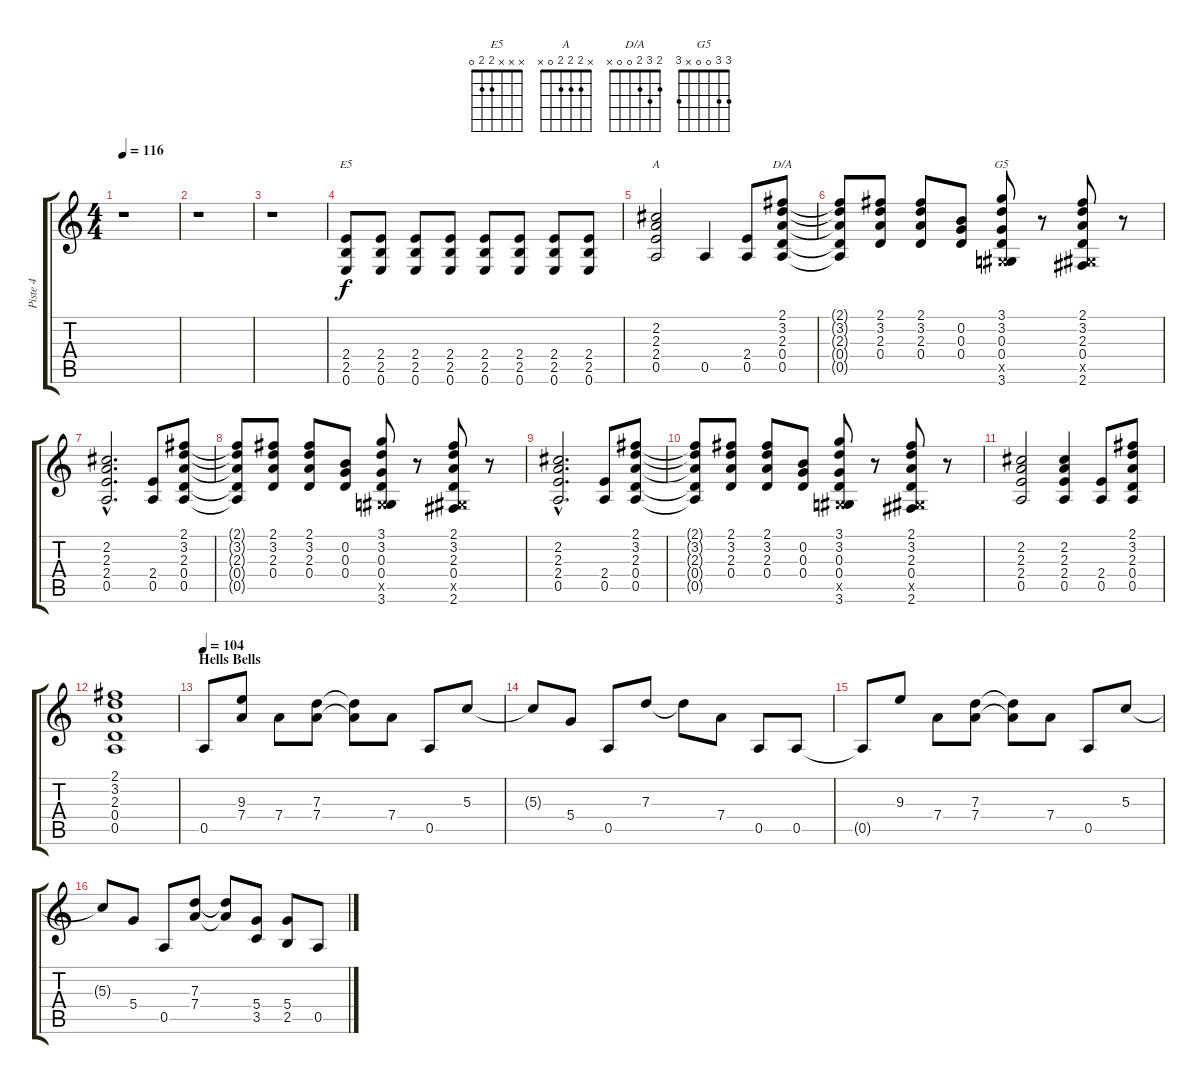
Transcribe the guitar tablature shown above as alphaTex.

\track ("Piste 4" "Piste 4") {instrument distortionguitar}
\staff {score tabs}
\tuning (E4 B3 G3 D3 A2 E2) {hide}
\chord ("E5" x x x 2 2 0)
\chord ("A" x 2 2 2 0 x)
\chord ("D/A" 2 3 2 0 0 x)
\chord ("G5" 3 3 0 0 x 3)
\ts (4 4)
\tempo 116
\clef g2
\ks c
r.1{dy f} |
r.1 |
r.1 |
(2.4 2.5 0.6).8{ch "E5"} (2.4 2.5 0.6).8 (2.4 2.5 0.6).8 (2.4 2.5 0.6).8 (2.4 2.5 0.6).8 (2.4 2.5 0.6).8 (2.4 2.5 0.6).8 (2.4 2.5 0.6).8 |
(2.2 2.3 2.4 0.5).2{ch "A"} 0.5.4 (2.4 0.5).8 (2.1 3.2 2.3 0.4 0.5).8{ch "D/A"} |
(2.1{t} 3.2{t} 2.3{t} 0.4{t} 0.5{t}).8 (2.1 3.2 2.3 0.4).8 (2.1 3.2 2.3 0.4).8 (0.2 0.3 0.4).8 (3.1 3.2 0.3 0.4 -1.5{x} 3.6).8{ch "G5"} r.8 (2.1 3.2 2.3 0.4 -1.5{x} 2.6).8 r.8 |
(2.2{hac} 2.3{hac} 2.4{hac} 0.5{hac}).2{d} (2.4 0.5).8 (2.1 3.2 2.3 0.4 0.5).8 |
(2.1{t} 3.2{t} 2.3{t} 0.4{t} 0.5{t}).8 (2.1 3.2 2.3 0.4).8 (2.1 3.2 2.3 0.4).8 (0.2 0.3 0.4).8 (3.1 3.2 0.3 0.4 -1.5{x} 3.6).8 r.8 (2.1 3.2 2.3 0.4 -1.5{x} 2.6).8 r.8 |
(2.2{hac} 2.3{hac} 2.4{hac} 0.5{hac}).2{d} (2.4 0.5).8 (2.1 3.2 2.3 0.4 0.5).8 |
(2.1{t} 3.2{t} 2.3{t} 0.4{t} 0.5{t}).8 (2.1 3.2 2.3 0.4).8 (2.1 3.2 2.3 0.4).8 (0.2 0.3 0.4).8 (3.1 3.2 0.3 0.4 -1.5{x} 3.6).8 r.8 (2.1 3.2 2.3 0.4 -1.5{x} 2.6).8 r.8 |
(2.2 2.3 2.4 0.5).2 (2.2 2.3 2.4 0.5).4 (2.4 0.5).8 (2.1 3.2 2.3 0.4 0.5).8 |
(2.1 3.2 2.3 0.4 0.5).1 |
\section ("" "Hells Bells")
\tempo 104
0.5.8 (9.3 7.4).8 7.4.8 (7.3 7.4).8 (7.3{t} 7.4{t}).8 7.4.8 0.5.8 5.3.8 |
5.3{t}.8 5.4.8 0.5.8 7.3.8 7.3{t}.8 7.4.8 0.5.8 0.5.8 |
0.5{t}.8 9.3.8 7.4.8 (7.3 7.4).8 (7.3{t} 7.4{t}).8 7.4.8 0.5.8 5.3.8 |
5.3{t}.8 5.4.8 0.5.8 (7.3 7.4).8 (7.3{t} 7.4{t}).8 (5.4 3.5).8 (5.4 2.5).8 0.5.8
